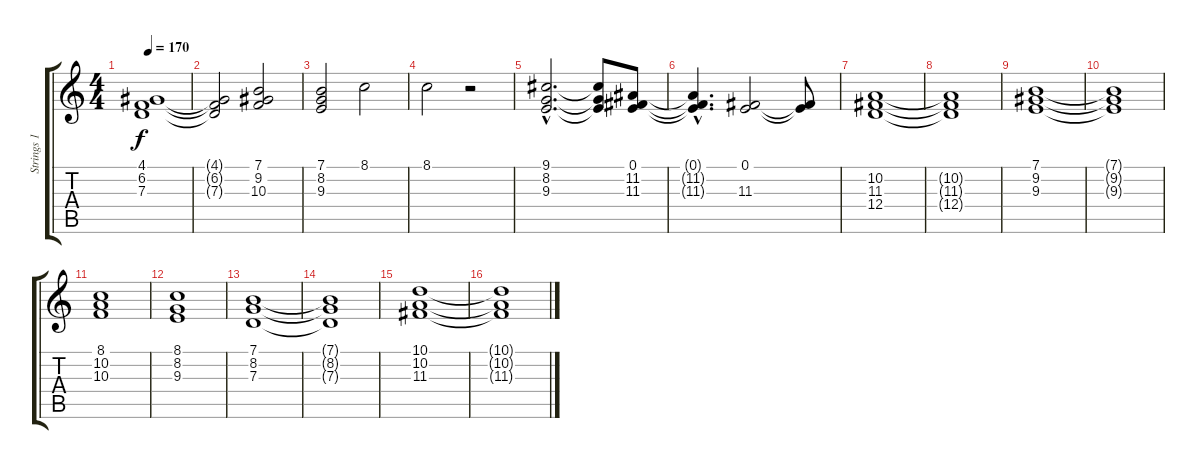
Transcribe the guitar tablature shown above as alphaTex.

\track ("Strings 1" "Strings 1") {instrument stringensemble1}
\staff {score tabs}
\tuning (E4 B3 G3 D3 A2 E2) {hide}
\ts (4 4)
\tempo 170
\clef g2
\ks c
(4.1 6.2 7.3).1{dy f} |
(4.1{t} 6.2{t} 7.3{t}).2 (7.1 9.2 10.3).2 |
(7.1 8.2 9.3).2 8.1.2 |
8.1.2 r.2 |
(9.1{hac} 8.2{hac} 9.3{hac}).2{d} (9.1{t} 8.2{t} 9.3{t}).8 (0.1 11.2 11.3).8 |
(0.1{hac t} 11.2{hac t} 11.3{hac t}).4{d} (0.1 11.3).2 (0.1{t} 11.3{t}).8 |
(10.2 11.3 12.4).1 |
(10.2{t} 11.3{t} 12.4{t}).1 |
(7.1 9.2 9.3).1 |
(7.1{t} 9.2{t} 9.3{t}).1 |
(8.1 10.2 10.3).1 |
(8.1 8.2 9.3).1 |
(7.1 8.2 7.3).1 |
(7.1{t} 8.2{t} 7.3{t}).1 |
(10.1 10.2 11.3).1 |
(10.1{t} 10.2{t} 11.3{t}).1
